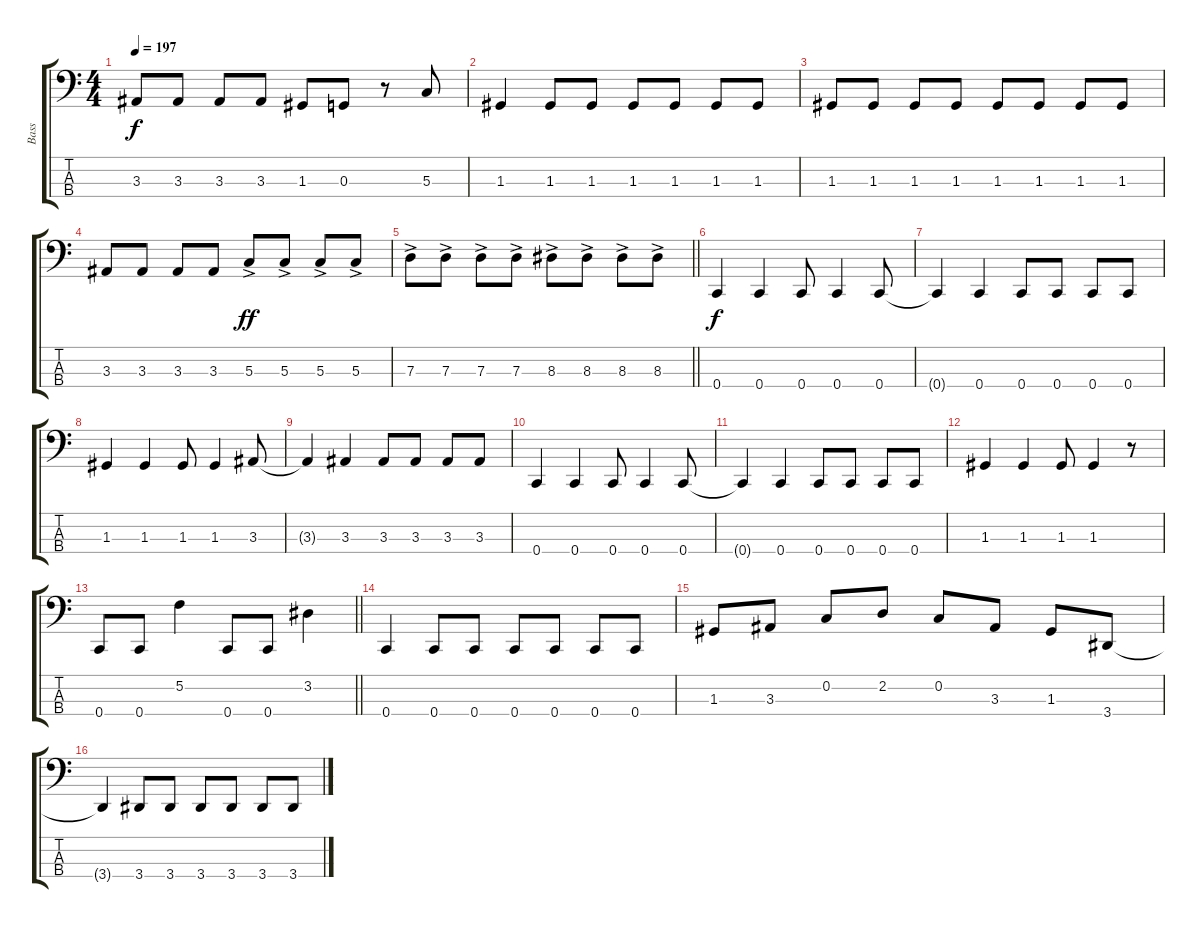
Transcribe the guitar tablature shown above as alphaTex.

\track ("Bass" "Bass") {instrument electricbasspick}
\staff {score tabs}
\tuning (F2 C2 G1 C1) {hide}
\ts (4 4)
\tempo 197
\clef f4
\ks c
3.3{t}.8{dy f} 3.3.8 3.3.8 3.3.8 1.3.8 0.3.8 r.8 5.3.8 |
1.3.4 1.3.8 1.3.8 1.3.8 1.3.8 1.3.8 1.3.8 |
1.3.8 1.3.8 1.3.8 1.3.8 1.3.8 1.3.8 1.3.8 1.3.8 |
3.3.8 3.3.8 3.3.8 3.3.8 5.3{ac}.8{dy ff} 5.3{ac}.8 5.3{ac}.8 5.3{ac}.8 |
\barLineRight lightlight
7.3{ac}.8 7.3{ac}.8 7.3{ac}.8 7.3{ac}.8 8.3{ac}.8 8.3{ac}.8 8.3{ac}.8 8.3{ac}.8 |
0.4.4{dy f} 0.4.4 0.4.8 0.4.4 0.4.8 |
0.4{t}.4 0.4.4 0.4.8 0.4.8 0.4.8 0.4.8 |
1.3.4 1.3.4 1.3.8 1.3.4 3.3.8 |
3.3{t}.4 3.3.4 3.3.8 3.3.8 3.3.8 3.3.8 |
0.4.4 0.4.4 0.4.8 0.4.4 0.4.8 |
0.4{t}.4 0.4.4 0.4.8 0.4.8 0.4.8 0.4.8 |
1.3.4 1.3.4 1.3.8 1.3.4 r.8 |
\barLineRight lightlight
0.4.8 0.4.8 5.2.4 0.4.8 0.4.8 3.2.4 |
0.4.4 0.4.8 0.4.8 0.4.8 0.4.8 0.4.8 0.4.8 |
1.3.8 3.3.8 0.2.8 2.2.8 0.2.8 3.3.8 1.3.8 3.4.8 |
3.4{t}.4 3.4.8 3.4.8 3.4.8 3.4.8 3.4.8 3.4.8
